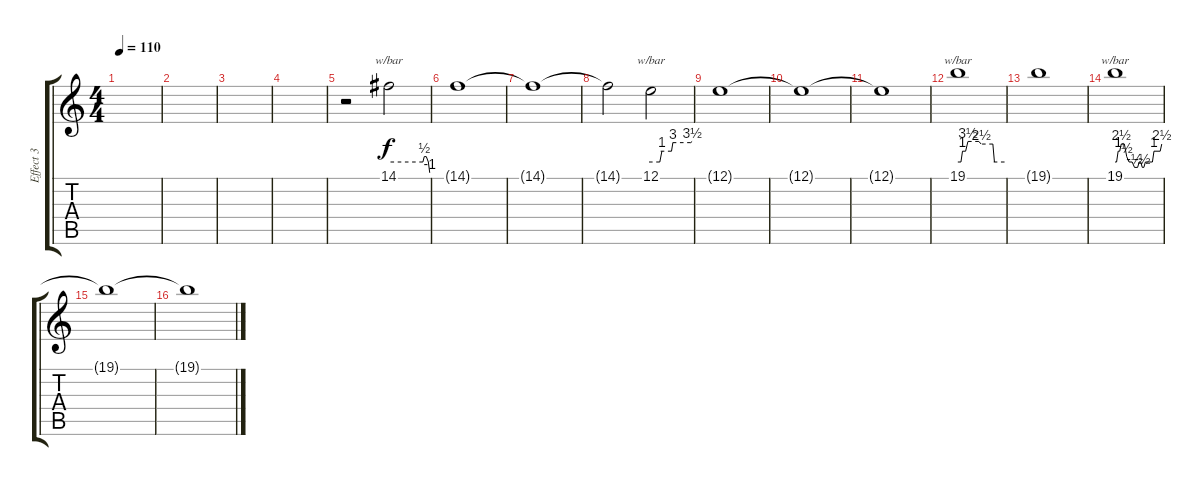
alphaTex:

\track ("Effect 3" "Effect 3") {instrument lead1square}
\staff {score tabs}
\tuning (E4 B3 G3 D3 A2 E2) {hide}
\ts (4 4)
\tempo 110
\clef g2
\ks c
|
|
|
|
r.2{volume 0} 14.1.2{tbe (custom default 0 0 50 0 52 2 55 2 58 0 60 -4) volume 10} |
14.1{t}.1 |
14.1{t}.1 |
14.1{t}.2 12.1.2{tbe (custom default 0 0 13 0 16 4 30 4 32 12 58 12 60 14)} |
12.1{t}.1 |
12.1{t}.1 |
12.1{t}.1 |
19.1.1{tbe (custom default 0 0 4 0 6 4 10 4 13 14 27 14 30 10 45 10 47 0 60 0)} |
19.1{t}.1 |
19.1.1{tbe (custom default 0 0 2 0 4 4 6 4 8 10 12 10 15 2 18 0 22 0 25 -2 29 -2 31 0 33 0 35 -2 37 -2 39 0 48 0 50 4 58 4 60 10)} |
19.1{t}.1 |
19.1{t}.1
